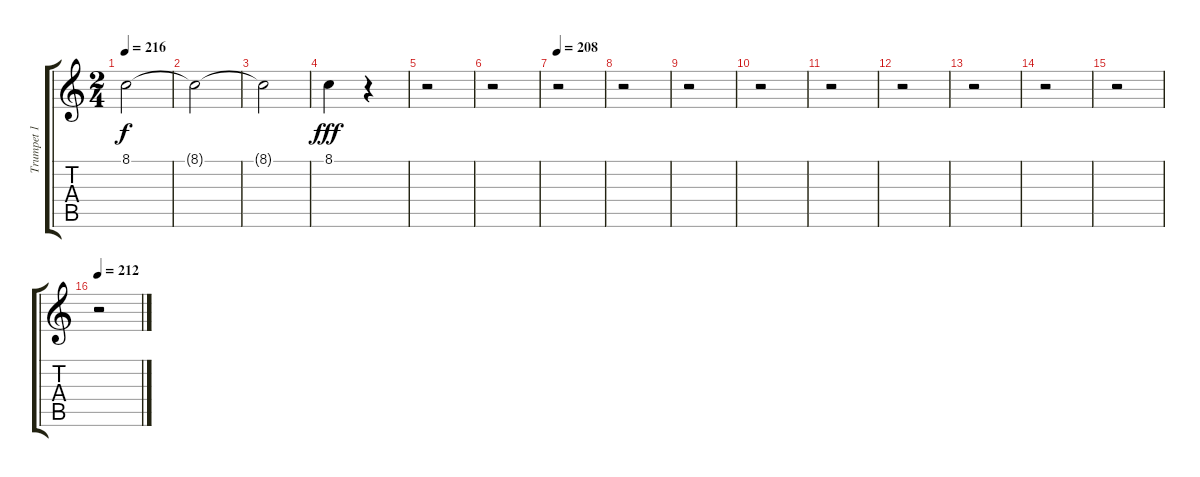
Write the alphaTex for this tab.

\track ("Trumpet 1" "Trumpet 1") {instrument trumpet}
\staff {score tabs}
\tuning (E4 B3 G3 D3 A2 E2) {hide}
\ts (2 4)
\tempo 216
\clef g2
\ks c
8.1{t}.2{dy f} |
8.1{t}.2 |
8.1{t}.2 |
8.1.4{dy fff} r.4 |
r.2 |
r.2 |
\tempo 208
r.2 |
r.2 |
r.2 |
r.2 |
r.2 |
r.2 |
r.2 |
r.2 |
r.2 |
\tempo 212
r.2
